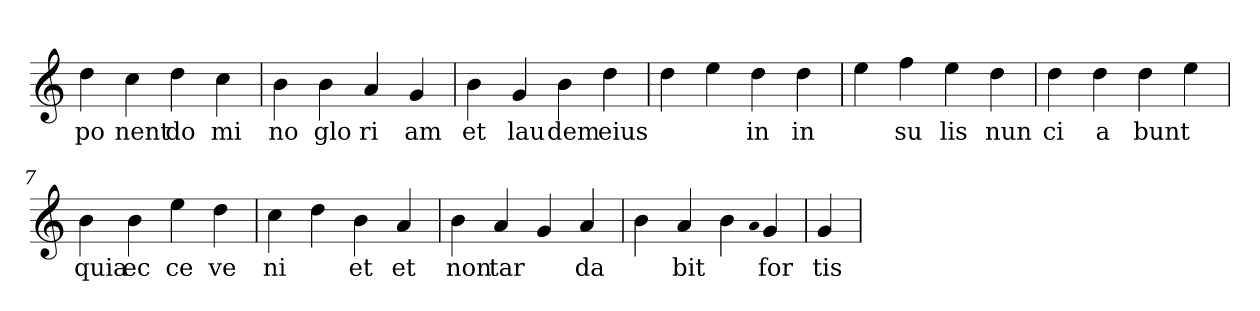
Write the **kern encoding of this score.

**kern	**text
*part1	*part1
*staff1	*staff1
*clefG2	*
=1	=1
4dd	po
4cc	nent
4dd	do
4cc	mi
=2	=2
4b	no
4b	glo
4a	ri
4g	am
=3	=3
4b	et
4g	lau
4b	dem
4dd	eius
=4	=4
4dd	.
4ee	.
4dd	in
4dd	in
=5	=5
4ee	.
4ff	su
4ee	lis
4dd	nun
=6	=6
4dd	ci
4dd	a
4dd	bunt
4ee	.
=7	=7
4b	quia
4b	ec
4ee	ce
4dd	ve
=8	=8
4cc	ni
4dd	.
4b	et
4a	et
=9	=9
4b	non
4a	tar
4g	.
4a	da
=10	=10
4b	.
4a	bit
4b	.
qqa	.
4g	for
=11	=11
4g	tis
=	=
*-	*-
